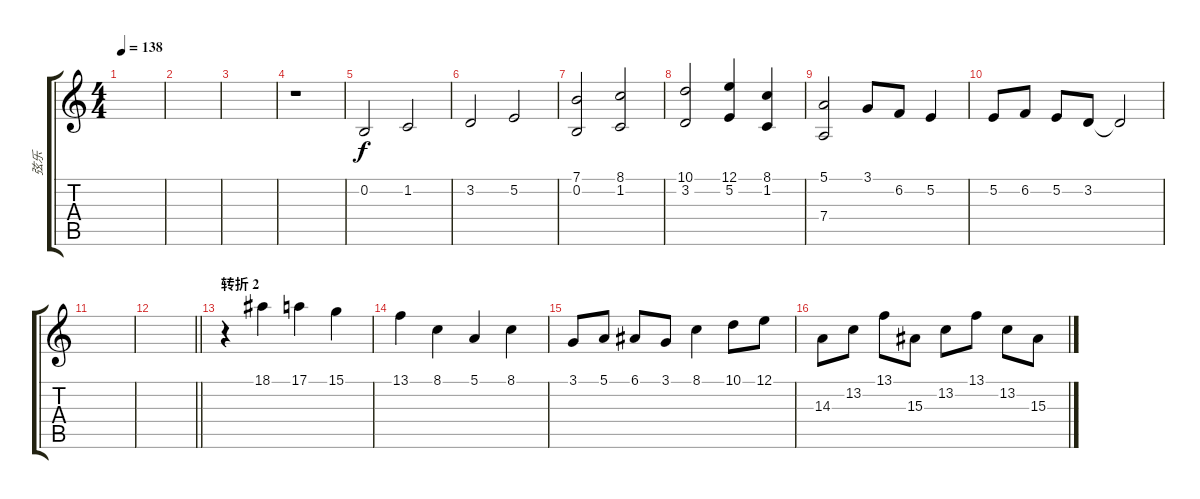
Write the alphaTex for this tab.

\track ("弦乐" "弦乐") {instrument stringensemble1}
\staff {score tabs}
\tuning (E4 B3 G3 D3 A2 E2) {hide}
\ts (4 4)
\tempo 138
\clef g2
\ks c
|
|
|
r.1{volume 8 instrument stringensemble1} |
0.2.2{dy f} 1.2.2 |
3.2.2 5.2.2 |
(7.1 0.2).2 (8.1 1.2).2 |
(10.1 3.2).2 (12.1 5.2).4 (8.1 1.2).4 |
(5.1 7.4).2 3.1.8 6.2.8 5.2.4 |
5.2.8 6.2.8 5.2.8 3.2.8 3.2{t}.2 |
|
\barLineRight lightlight
|
\section ("" "转折 2")
r.4 18.1.4 17.1.4 15.1.4 |
13.1.4 8.1.4 5.1.4 8.1.4 |
3.1.8 5.1.8 6.1.8 3.1.8 8.1.4 10.1.8 12.1.8 |
14.3.8 13.2.8 13.1.8 15.3.8 13.2.8 13.1.8 13.2.8 15.3.8
